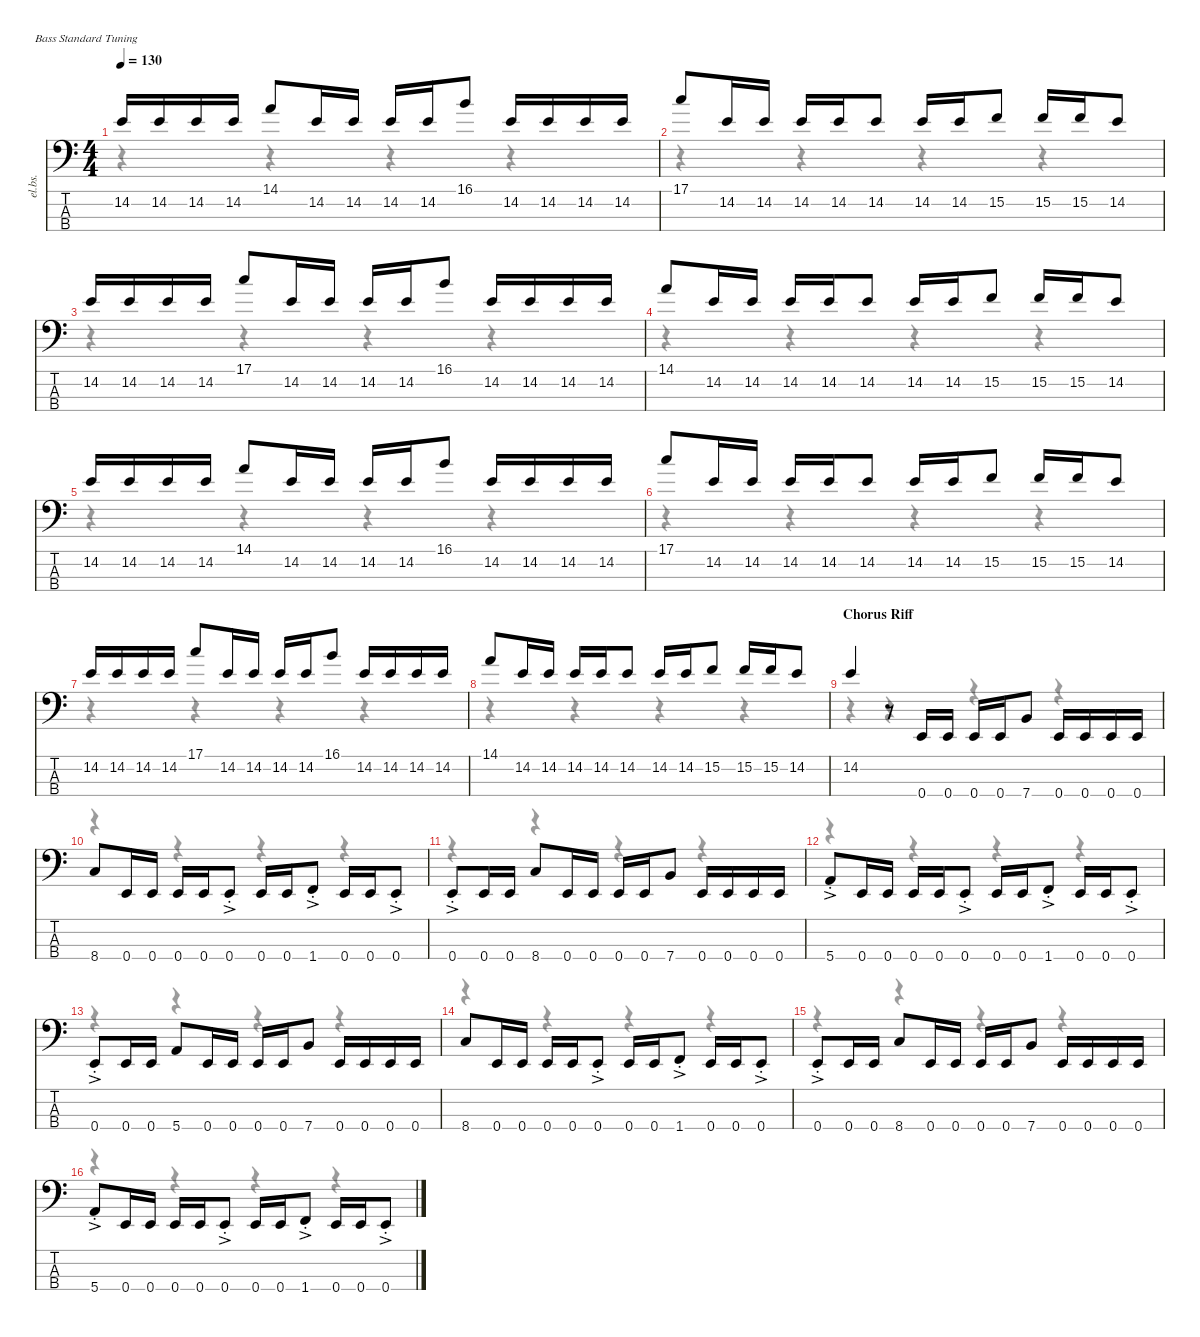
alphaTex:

\defaultSystemsLayout 4
\hideDynamics
\bracketExtendMode nobrackets
\track ("Cliff Burton - Bass" "el.bs.") {instrument electricbassfinger}
\staff {score tabs}
\tuning (G2 D2 A1 E1)
\voice
\ts (4 4)
\tempo 130
\clef f4
\ks c
14.2.16{dy f} 14.2.16 14.2.16 14.2.16 14.1.8 14.2.16 14.2.16 14.2.16 14.2.16 16.1.8 14.2.16 14.2.16 14.2.16 14.2.16 |
17.1.8 14.2.16 14.2.16 14.2.16 14.2.16 14.2.8 14.2.16 14.2.16 15.2.8 15.2.16 15.2.16 14.2.8 |
14.2.16 14.2.16 14.2.16 14.2.16 17.1.8 14.2.16 14.2.16 14.2.16 14.2.16 16.1.8 14.2.16 14.2.16 14.2.16 14.2.16 |
14.1.8 14.2.16 14.2.16 14.2.16 14.2.16 14.2.8 14.2.16 14.2.16 15.2.8 15.2.16 15.2.16 14.2.8 |
14.2.16 14.2.16 14.2.16 14.2.16 14.1.8 14.2.16 14.2.16 14.2.16 14.2.16 16.1.8 14.2.16 14.2.16 14.2.16 14.2.16 |
17.1.8 14.2.16 14.2.16 14.2.16 14.2.16 14.2.8 14.2.16 14.2.16 15.2.8 15.2.16 15.2.16 14.2.8 |
14.2.16 14.2.16 14.2.16 14.2.16 17.1.8 14.2.16 14.2.16 14.2.16 14.2.16 16.1.8 14.2.16 14.2.16 14.2.16 14.2.16 |
14.1.8 14.2.16 14.2.16 14.2.16 14.2.16 14.2.8 14.2.16 14.2.16 15.2.8 15.2.16 15.2.16 14.2.8 |
\section ("" "Chorus Riff")
14.2.4 r.8 0.4.16 0.4.16 0.4.16 0.4.16 7.4.8 0.4.16 0.4.16 0.4.16 0.4.16 |
8.4.8 0.4.16 0.4.16 0.4.16 0.4.16 0.4{ac st}.8{dy p} 0.4.16{dy f} 0.4.16 1.4{ac st}.8{dy p} 0.4.16{dy f} 0.4.16 0.4{ac st}.8{dy p} |
0.4{ac st}.8 0.4.16{dy f} 0.4.16 8.4.8 0.4.16 0.4.16 0.4.16 0.4.16 7.4.8 0.4.16 0.4.16 0.4.16 0.4.16 |
5.4{ac st}.8{dy p} 0.4.16{dy f} 0.4.16 0.4.16 0.4.16 0.4{ac st}.8{dy p} 0.4.16{dy f} 0.4.16 1.4{ac st}.8{dy p} 0.4.16{dy f} 0.4.16 0.4{ac st}.8{dy p} |
0.4{ac st}.8 0.4.16{dy f} 0.4.16 5.4.8 0.4.16 0.4.16 0.4.16 0.4.16 7.4.8 0.4.16 0.4.16 0.4.16 0.4.16 |
8.4.8 0.4.16 0.4.16 0.4.16 0.4.16 0.4{ac st}.8{dy p} 0.4.16{dy f} 0.4.16 1.4{ac st}.8{dy p} 0.4.16{dy f} 0.4.16 0.4{ac st}.8{dy p} |
0.4{ac st}.8 0.4.16{dy f} 0.4.16 8.4.8 0.4.16 0.4.16 0.4.16 0.4.16 7.4.8 0.4.16 0.4.16 0.4.16 0.4.16 |
5.4{ac st}.8{dy p} 0.4.16{dy f} 0.4.16 0.4.16 0.4.16 0.4{ac st}.8{dy p} 0.4.16{dy f} 0.4.16 1.4{ac st}.8{dy p} 0.4.16{dy f} 0.4.16 0.4{ac st}.8{dy p}
\voice
\clef f4
\ottava regular
\simile none
\ks c
r.4{dy mf} r.4 r.4 r.4 |
r.4 r.4 r.4 r.4 |
r.4 r.4 r.4 r.4 |
r.4 r.4 r.4 r.4 |
r.4 r.4 r.4 r.4 |
r.4 r.4 r.4 r.4 |
r.4 r.4 r.4 r.4 |
r.4 r.4 r.4 r.4 |
r.4 r.4 r.4 r.4 |
r.4 r.4 r.4 r.4 |
r.4 r.4 r.4 r.4 |
r.4 r.4 r.4 r.4 |
r.4 r.4 r.4 r.4 |
r.4 r.4 r.4 r.4 |
r.4 r.4 r.4 r.4 |
r.4 r.4 r.4 r.4
